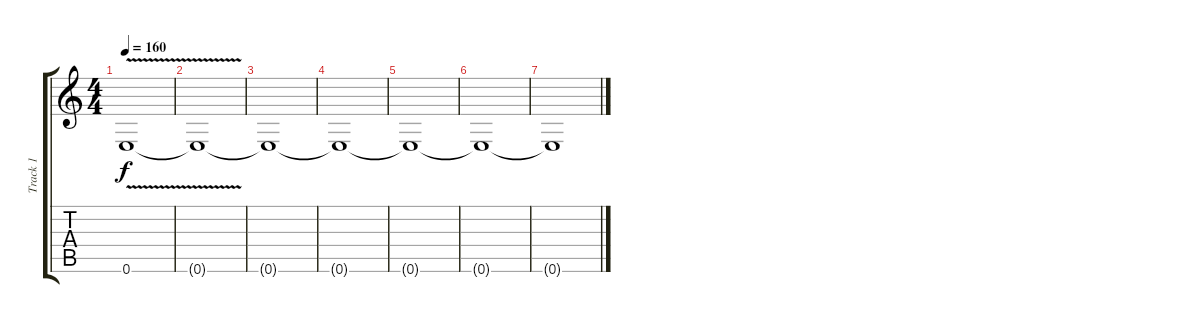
\track ("Track 1" "Track 1") {instrument overdrivenguitar}
\staff {score tabs}
\tuning (E4 B3 G3 D3 A2 E2) {hide}
\ts (4 4)
\tempo 160
\clef g2
\ks c
0.6{v}.1{dy f} |
0.6{t}.1 |
0.6{t}.1 |
0.6{t}.1 |
0.6{t}.1 |
0.6{t}.1 |
0.6{t}.1
